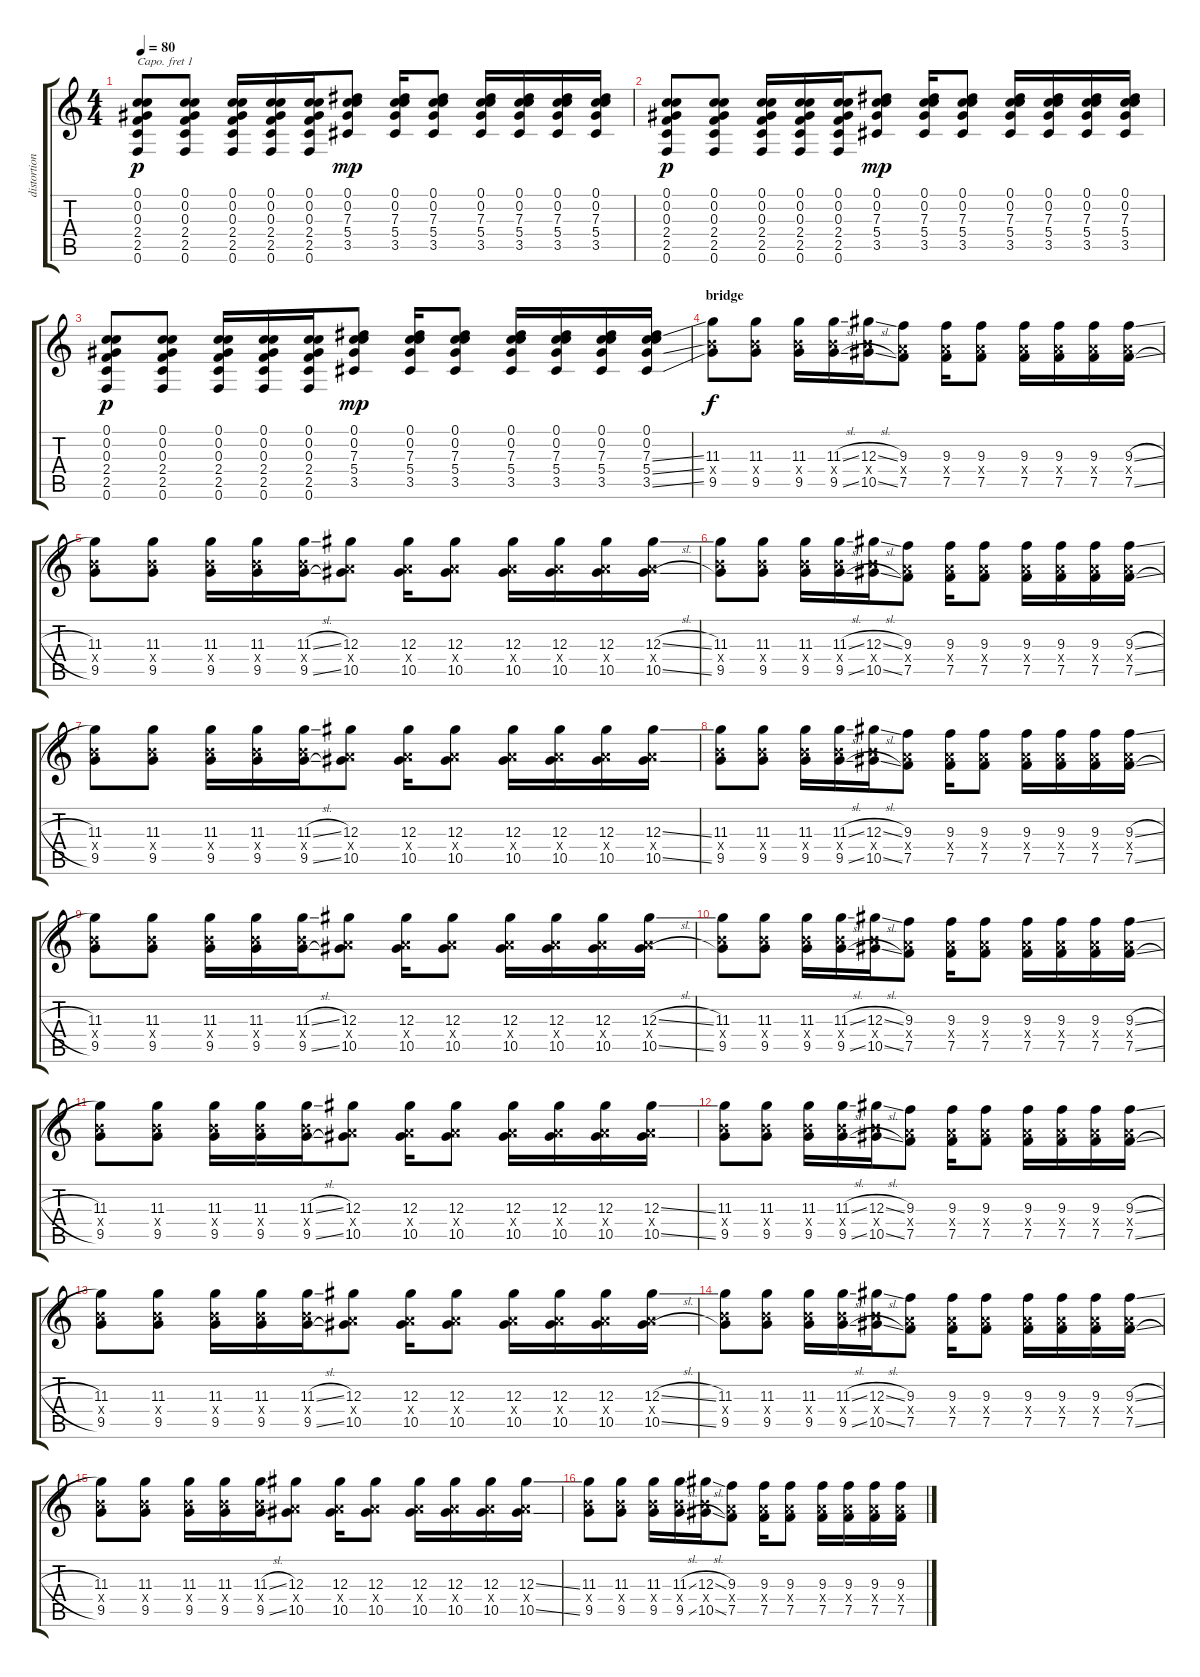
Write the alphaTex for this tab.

\track ("distortion guitar" "distortion") {instrument distortionguitar}
\staff {score tabs}
\capo 1
\tuning (B3 B3 G3 D3 A2 E2) {hide}
\ts (4 4)
\tempo 80
\clef g2
\ks c
(0.1 0.2 0.3 2.4 2.5 0.6).8{dy p instrument distortionguitar} (0.1 0.2 0.3 2.4 2.5 0.6).8 (0.1 0.2 0.3 2.4 2.5 0.6).16 (0.1 0.2 0.3 2.4 2.5 0.6).16 (0.1 0.2 0.3 2.4 2.5 0.6).16 (0.1 0.2 7.3 5.4 3.5).8{dy mp} (0.1 0.2 7.3 5.4 3.5).16 (0.1 0.2 7.3 5.4 3.5).8 (0.1 0.2 7.3 5.4 3.5).16 (0.1 0.2 7.3 5.4 3.5).16 (0.1 0.2 7.3 5.4 3.5).16 (0.1 0.2 7.3 5.4 3.5).16 |
(0.1 0.2 0.3 2.4 2.5 0.6).8{dy p instrument distortionguitar} (0.1 0.2 0.3 2.4 2.5 0.6).8 (0.1 0.2 0.3 2.4 2.5 0.6).16 (0.1 0.2 0.3 2.4 2.5 0.6).16 (0.1 0.2 0.3 2.4 2.5 0.6).16 (0.1 0.2 7.3 5.4 3.5).8{dy mp} (0.1 0.2 7.3 5.4 3.5).16 (0.1 0.2 7.3 5.4 3.5).8 (0.1 0.2 7.3 5.4 3.5).16 (0.1 0.2 7.3 5.4 3.5).16 (0.1 0.2 7.3 5.4 3.5).16 (0.1 0.2 7.3 5.4 3.5).16 |
(0.1 0.2 0.3 2.4 2.5 0.6).8{dy p instrument distortionguitar} (0.1 0.2 0.3 2.4 2.5 0.6).8 (0.1 0.2 0.3 2.4 2.5 0.6).16 (0.1 0.2 0.3 2.4 2.5 0.6).16 (0.1 0.2 0.3 2.4 2.5 0.6).16 (0.1 0.2 7.3 5.4 3.5).8{dy mp} (0.1 0.2 7.3 5.4 3.5).16 (0.1 0.2 7.3 5.4 3.5).8 (0.1 0.2 7.3 5.4 3.5).16 (0.1 0.2 7.3 5.4 3.5).16 (0.1 0.2 7.3 5.4 3.5).16 (0.1 0.2 7.3{ss} 5.4{ss} 3.5{ss}).16 |
\section ("" "bridge")
(11.3 8.4{x} 9.5).8{dy f instrument distortionguitar} (11.3 8.4{x} 9.5).8 (11.3 8.4{x} 9.5).16 (11.3{sl} 8.4{x} 9.5{sl}).16 (12.3{sl} 8.4{x} 10.5{sl}).16 (9.3 6.4{x} 7.5).8 (9.3 6.4{x} 7.5).16 (9.3 6.4{x} 7.5).8 (9.3 6.4{x} 7.5).16 (9.3 6.4{x} 7.5).16 (9.3 6.4{x} 7.5).16 (9.3{sl} 6.4{x} 7.5{sl}).16 |
(11.3 8.4{x} 9.5).8{instrument distortionguitar} (11.3 8.4{x} 9.5).8 (11.3 8.4{x} 9.5).16 (11.3 8.4{x} 9.5).16 (11.3{sl} 8.4{x} 9.5{sl}).16 (12.3 6.4{x} 10.5).8 (12.3 6.4{x} 10.5).16 (12.3 6.4{x} 10.5).8 (12.3 6.4{x} 10.5).16 (12.3 6.4{x} 10.5).16 (12.3 6.4{x} 10.5).16 (12.3{sl} 6.4{x} 10.5{sl}).16 |
(11.3 8.4{x} 9.5).8{instrument distortionguitar} (11.3 8.4{x} 9.5).8 (11.3 8.4{x} 9.5).16 (11.3{sl} 8.4{x} 9.5{sl}).16 (12.3{sl} 8.4{x} 10.5{sl}).16 (9.3 6.4{x} 7.5).8 (9.3 6.4{x} 7.5).16 (9.3 6.4{x} 7.5).8 (9.3 6.4{x} 7.5).16 (9.3 6.4{x} 7.5).16 (9.3 6.4{x} 7.5).16 (9.3{sl} 6.4{x} 7.5{sl}).16 |
(11.3 8.4{x} 9.5).8{instrument distortionguitar} (11.3 8.4{x} 9.5).8 (11.3 8.4{x} 9.5).16 (11.3 8.4{x} 9.5).16 (11.3{sl} 8.4{x} 9.5{sl}).16 (12.3 6.4{x} 10.5).8 (12.3 6.4{x} 10.5).16 (12.3 6.4{x} 10.5).8 (12.3 6.4{x} 10.5).16 (12.3 6.4{x} 10.5).16 (12.3 6.4{x} 10.5).16 (12.3{ss} 6.4{x} 10.5{ss}).16 |
(11.3 8.4{x} 9.5).8{instrument distortionguitar} (11.3 8.4{x} 9.5).8 (11.3 8.4{x} 9.5).16 (11.3{sl} 8.4{x} 9.5{sl}).16 (12.3{sl} 8.4{x} 10.5{sl}).16 (9.3 6.4{x} 7.5).8 (9.3 6.4{x} 7.5).16 (9.3 6.4{x} 7.5).8 (9.3 6.4{x} 7.5).16 (9.3 6.4{x} 7.5).16 (9.3 6.4{x} 7.5).16 (9.3{sl} 6.4{x} 7.5{sl}).16 |
(11.3 8.4{x} 9.5).8{instrument distortionguitar} (11.3 8.4{x} 9.5).8 (11.3 8.4{x} 9.5).16 (11.3 8.4{x} 9.5).16 (11.3{sl} 8.4{x} 9.5{sl}).16 (12.3 6.4{x} 10.5).8 (12.3 6.4{x} 10.5).16 (12.3 6.4{x} 10.5).8 (12.3 6.4{x} 10.5).16 (12.3 6.4{x} 10.5).16 (12.3 6.4{x} 10.5).16 (12.3{sl} 6.4{x} 10.5{sl}).16 |
(11.3 8.4{x} 9.5).8{instrument distortionguitar} (11.3 8.4{x} 9.5).8 (11.3 8.4{x} 9.5).16 (11.3{sl} 8.4{x} 9.5{sl}).16 (12.3{sl} 8.4{x} 10.5{sl}).16 (9.3 6.4{x} 7.5).8 (9.3 6.4{x} 7.5).16 (9.3 6.4{x} 7.5).8 (9.3 6.4{x} 7.5).16 (9.3 6.4{x} 7.5).16 (9.3 6.4{x} 7.5).16 (9.3{sl} 6.4{x} 7.5{sl}).16 |
(11.3 8.4{x} 9.5).8{instrument distortionguitar} (11.3 8.4{x} 9.5).8 (11.3 8.4{x} 9.5).16 (11.3 8.4{x} 9.5).16 (11.3{sl} 8.4{x} 9.5{sl}).16 (12.3 6.4{x} 10.5).8 (12.3 6.4{x} 10.5).16 (12.3 6.4{x} 10.5).8 (12.3 6.4{x} 10.5).16 (12.3 6.4{x} 10.5).16 (12.3 6.4{x} 10.5).16 (12.3{ss} 6.4{x} 10.5{ss}).16 |
(11.3 8.4{x} 9.5).8{volume 10 instrument distortionguitar} (11.3 8.4{x} 9.5).8 (11.3 8.4{x} 9.5).16 (11.3{sl} 8.4{x} 9.5{sl}).16 (12.3{sl} 8.4{x} 10.5{sl}).16 (9.3 6.4{x} 7.5).8 (9.3 6.4{x} 7.5).16 (9.3 6.4{x} 7.5).8 (9.3 6.4{x} 7.5).16 (9.3 6.4{x} 7.5).16 (9.3 6.4{x} 7.5).16 (9.3{sl} 6.4{x} 7.5{sl}).16 |
(11.3 8.4{x} 9.5).8{instrument distortionguitar} (11.3 8.4{x} 9.5).8 (11.3 8.4{x} 9.5).16 (11.3 8.4{x} 9.5).16 (11.3{sl} 8.4{x} 9.5{sl}).16 (12.3 6.4{x} 10.5).8 (12.3 6.4{x} 10.5).16 (12.3 6.4{x} 10.5).8 (12.3 6.4{x} 10.5).16 (12.3 6.4{x} 10.5).16 (12.3 6.4{x} 10.5).16 (12.3{sl} 6.4{x} 10.5{sl}).16 |
(11.3 8.4{x} 9.5).8{volume 10 instrument distortionguitar} (11.3 8.4{x} 9.5).8 (11.3 8.4{x} 9.5).16 (11.3{sl} 8.4{x} 9.5{sl}).16 (12.3{sl} 8.4{x} 10.5{sl}).16 (9.3 6.4{x} 7.5).8 (9.3 6.4{x} 7.5).16 (9.3 6.4{x} 7.5).8 (9.3 6.4{x} 7.5).16 (9.3 6.4{x} 7.5).16 (9.3 6.4{x} 7.5).16 (9.3{sl} 6.4{x} 7.5{sl}).16 |
(11.3 8.4{x} 9.5).8{volume 7 instrument distortionguitar} (11.3 8.4{x} 9.5).8 (11.3 8.4{x} 9.5).16 (11.3 8.4{x} 9.5).16 (11.3{sl} 8.4{x} 9.5{sl}).16 (12.3 6.4{x} 10.5).8 (12.3 6.4{x} 10.5).16 (12.3 6.4{x} 10.5).8 (12.3 6.4{x} 10.5).16 (12.3 6.4{x} 10.5).16 (12.3 6.4{x} 10.5).16 (12.3{ss} 6.4{x} 10.5{ss}).16 |
(11.3 8.4{x} 9.5).8{volume 7 instrument distortionguitar} (11.3 8.4{x} 9.5).8 (11.3 8.4{x} 9.5).16 (11.3{sl} 8.4{x} 9.5{sl}).16 (12.3{sl} 8.4{x} 10.5{sl}).16 (9.3 6.4{x} 7.5).8 (9.3 6.4{x} 7.5).16 (9.3 6.4{x} 7.5).8 (9.3 6.4{x} 7.5).16 (9.3 6.4{x} 7.5).16 (9.3 6.4{x} 7.5).16 (9.3{sl} 6.4{x} 7.5{sl}).16
